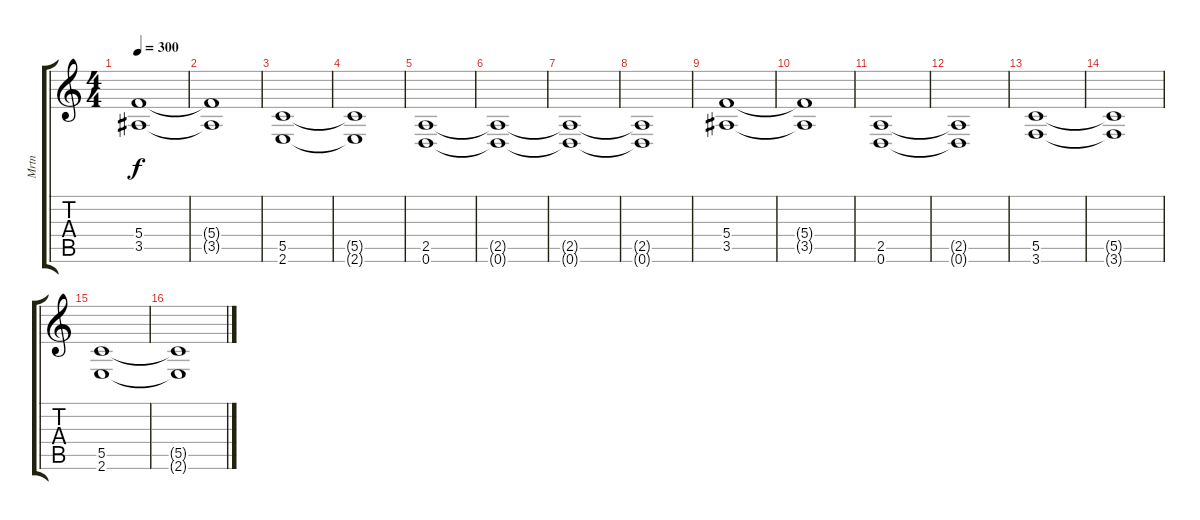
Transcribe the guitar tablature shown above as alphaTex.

\track ("Mrtn" "Mrtn") {instrument distortionguitar}
\staff {score tabs}
\tuning (D4 A3 F3 C3 G2 D2) {hide}
\ts (4 4)
\tempo 300
\clef g2
\ks c
(5.4 3.5).1{dy f} |
(5.4{t} 3.5{t}).1 |
(5.5 2.6).1 |
(5.5{t} 2.6{t}).1 |
(2.5 0.6).1 |
(2.5{t} 0.6{t}).1 |
(2.5{t} 0.6{t}).1 |
(2.5{t} 0.6{t}).1 |
(5.4 3.5).1 |
(5.4{t} 3.5{t}).1 |
(2.5 0.6).1 |
(2.5{t} 0.6{t}).1 |
(5.5 3.6).1 |
(5.5{t} 3.6{t}).1 |
(5.5 2.6).1 |
(5.5{t} 2.6{t}).1
